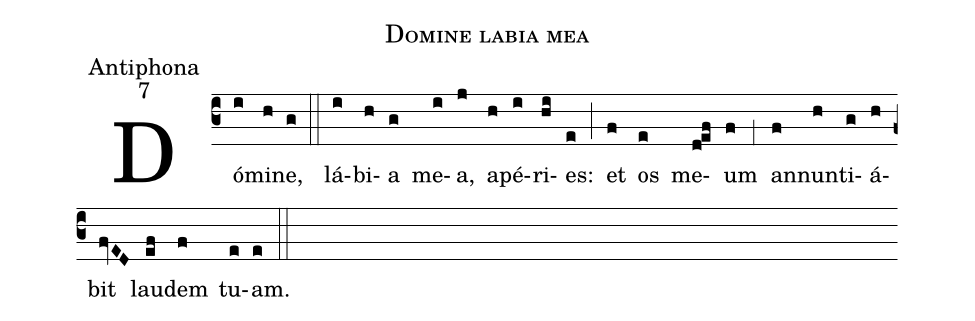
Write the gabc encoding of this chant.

name:Domine labia mea;
office-part:Antiphona;
mode:7;
%%
(c3) Dó(i)mi(h)ne,(g) (::)
lá(i)bi(h)a(g) me(i)a,(j) a(h)pé(i)ri(hi)es:(e) (;) et(f) os(e) me(d!ef)um(f) (,1) an(f)nun(h)ti(g)á(h)bit(fvED) lau(ef)dem(f) tu(e)am.(e) (::)
